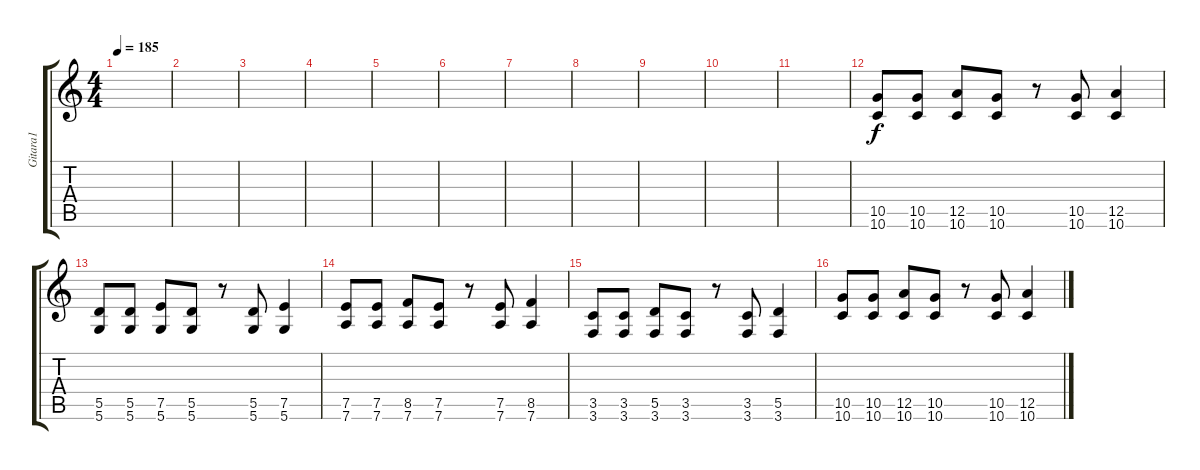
\track ("Gitara1" "Gitara1") {instrument distortionguitar}
\staff {score tabs}
\tuning (E4 B3 G3 D3 A2 D2) {hide}
\ts (4 4)
\tempo 185
\clef g2
\ks c
|
|
|
|
|
|
|
|
|
|
|
(10.5 10.6).8 (10.5 10.6).8 (12.5 10.6).8 (10.5 10.6).8 r.8 (10.5 10.6).8 (12.5 10.6).4 |
(5.5 5.6).8 (5.5 5.6).8 (7.5 5.6).8 (5.5 5.6).8 r.8 (5.5 5.6).8 (7.5 5.6).4 |
(7.5 7.6).8 (7.5 7.6).8 (8.5 7.6).8 (7.5 7.6).8 r.8 (7.5 7.6).8 (8.5 7.6).4 |
(3.5 3.6).8 (3.5 3.6).8 (5.5 3.6).8 (3.5 3.6).8 r.8 (3.5 3.6).8 (5.5 3.6).4 |
(10.5 10.6).8 (10.5 10.6).8 (12.5 10.6).8 (10.5 10.6).8 r.8 (10.5 10.6).8 (12.5 10.6).4
